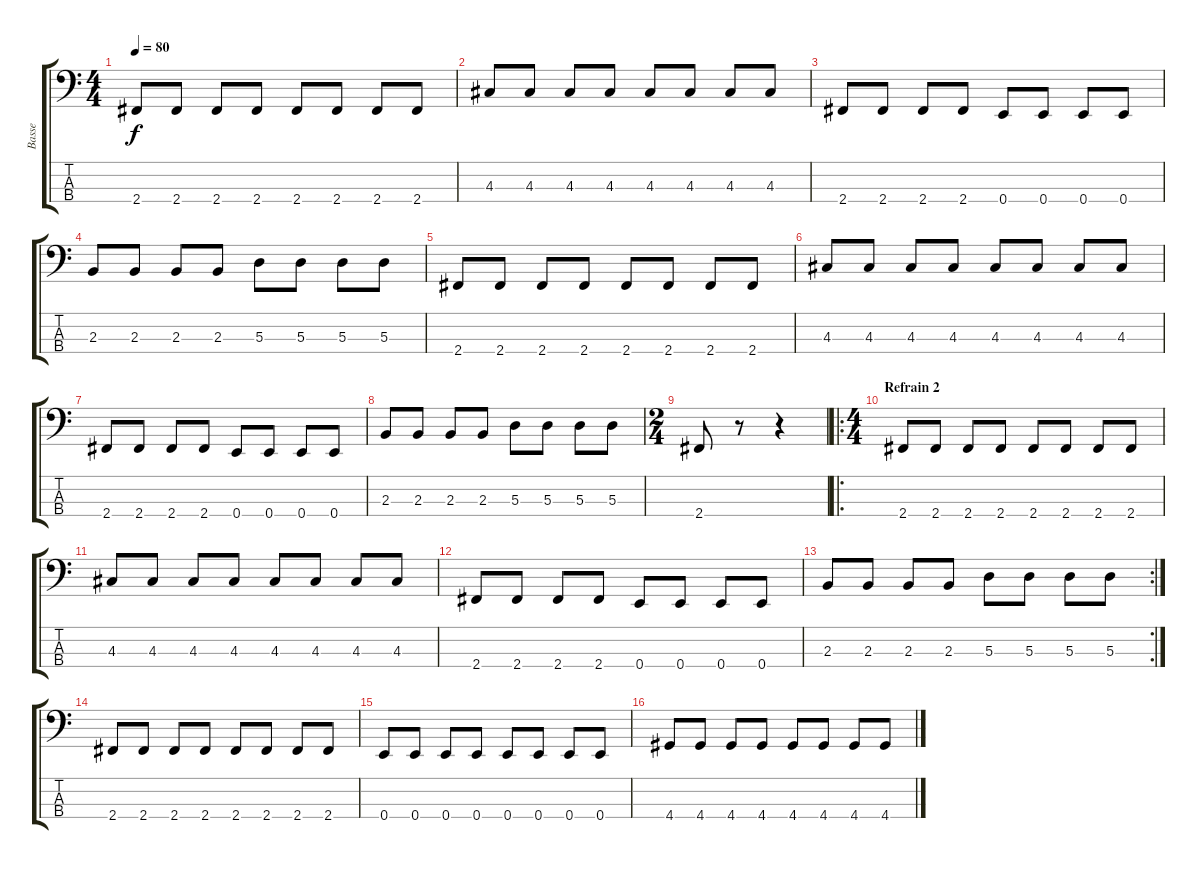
\track ("Basse" "Basse") {instrument distortionguitar}
\staff {score tabs}
\tuning (G2 D2 A1 E1) {hide}
\ts (4 4)
\tempo 80
\clef f4
\ks c
2.4.8{dy f} 2.4.8 2.4.8 2.4.8 2.4.8 2.4.8 2.4.8 2.4.8 |
4.3.8 4.3.8 4.3.8 4.3.8 4.3.8 4.3.8 4.3.8 4.3.8 |
2.4.8 2.4.8 2.4.8 2.4.8 0.4.8 0.4.8 0.4.8 0.4.8 |
2.3.8 2.3.8 2.3.8 2.3.8 5.3.8 5.3.8 5.3.8 5.3.8 |
2.4.8 2.4.8 2.4.8 2.4.8 2.4.8 2.4.8 2.4.8 2.4.8 |
4.3.8 4.3.8 4.3.8 4.3.8 4.3.8 4.3.8 4.3.8 4.3.8 |
2.4.8 2.4.8 2.4.8 2.4.8 0.4.8 0.4.8 0.4.8 0.4.8 |
2.3.8 2.3.8 2.3.8 2.3.8 5.3.8 5.3.8 5.3.8 5.3.8 |
\ts (2 4)
2.4.8 r.8 r.4 |
\ro
\ts (4 4)
\section ("" "Refrain 2")
2.4.8 2.4.8 2.4.8 2.4.8 2.4.8 2.4.8 2.4.8 2.4.8 |
4.3.8 4.3.8 4.3.8 4.3.8 4.3.8 4.3.8 4.3.8 4.3.8 |
2.4.8 2.4.8 2.4.8 2.4.8 0.4.8 0.4.8 0.4.8 0.4.8 |
\rc 2
2.3.8 2.3.8 2.3.8 2.3.8 5.3.8 5.3.8 5.3.8 5.3.8 |
2.4.8 2.4.8 2.4.8 2.4.8 2.4.8 2.4.8 2.4.8 2.4.8 |
0.4.8 0.4.8 0.4.8 0.4.8 0.4.8 0.4.8 0.4.8 0.4.8 |
4.4.8 4.4.8 4.4.8 4.4.8 4.4.8 4.4.8 4.4.8 4.4.8
